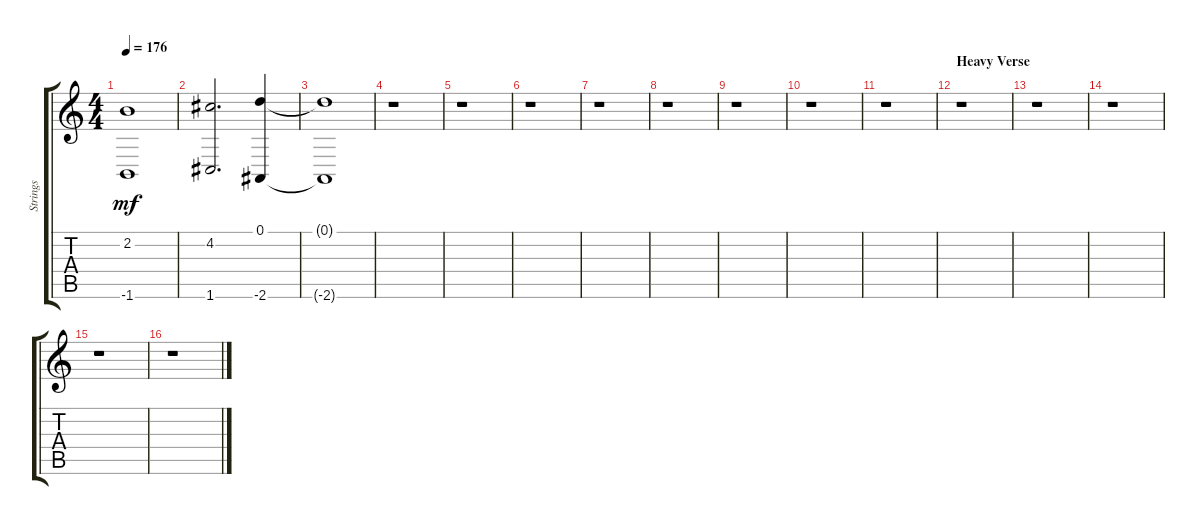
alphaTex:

\track ("Strings" "Strings") {instrument electricguitarclean}
\staff {score tabs}
\tuning (D4 A3 F3 C3 G2 C2) {hide}
\ts (4 4)
\tempo 176
\clef g2
\ks aminor
(2.2{t} -1.6{t}).1{dy mf} |
(4.2 1.6).2{d} (0.1 -2.6).4 |
(0.1{t} -2.6{t}).1 |
r.1 |
r.1 |
r.1 |
r.1 |
r.1 |
r.1 |
r.1 |
r.1 |
\section ("" "Heavy Verse")
r.1 |
r.1 |
r.1 |
r.1 |
r.1
